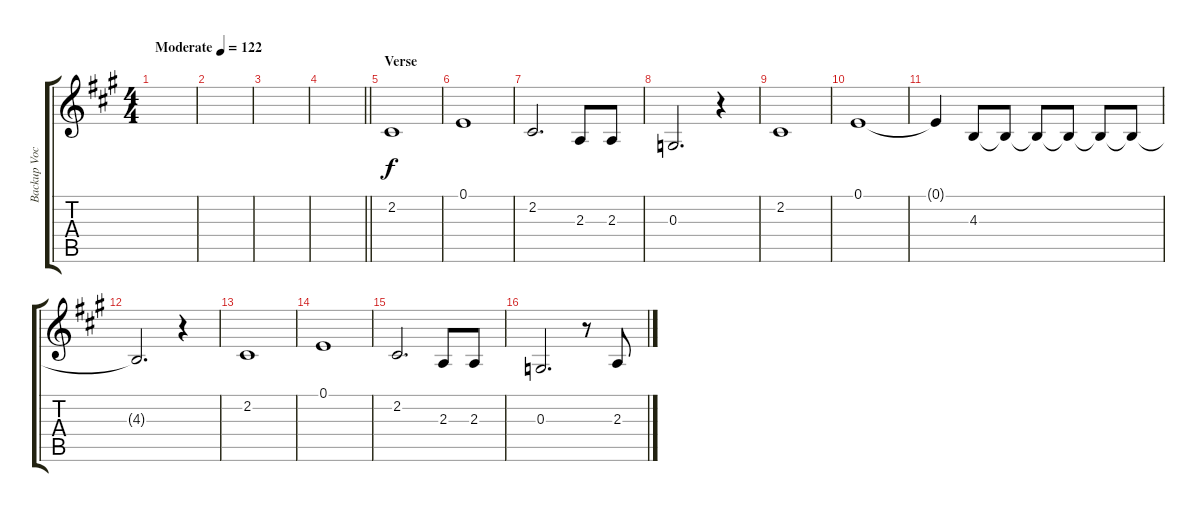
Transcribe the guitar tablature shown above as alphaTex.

\track ("Backup Vocals" "Backup Voc") {instrument viola}
\staff {score tabs}
\tuning (E4 B3 G3 D3 A2 E2) {hide}
\ts (4 4)
\tempo (122 "Moderate")
\clef g2
\ks a
|
|
|
\barLineRight lightlight
|
\section ("" "Verse")
2.2.1 |
0.1.1 |
2.2.2{d} 2.3.8 2.3.8 |
0.3.2{d} r.4 |
2.2.1 |
0.1.1 |
0.1{t}.4 4.3.8 4.3{t}.8 4.3{t}.8 4.3{t}.8 4.3{t}.8 4.3{t}.8 |
4.3{t}.2{d} r.4 |
2.2.1 |
0.1.1 |
2.2.2{d} 2.3.8 2.3.8 |
0.3.2{d} r.8 2.3.8
